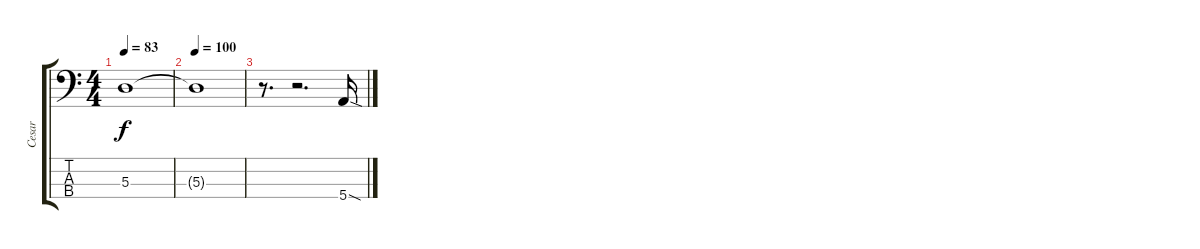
\track ("Cesar" "Cesar") {instrument slapbass1}
\staff {score tabs}
\tuning (G2 D2 A1 E1) {hide}
\ts (4 4)
\tempo 83
\clef f4
\ks c
5.3.1{dy f} |
\tempo 100
5.3{t}.1 |
r.8{d} r.2{d} 5.4{sod}.16
